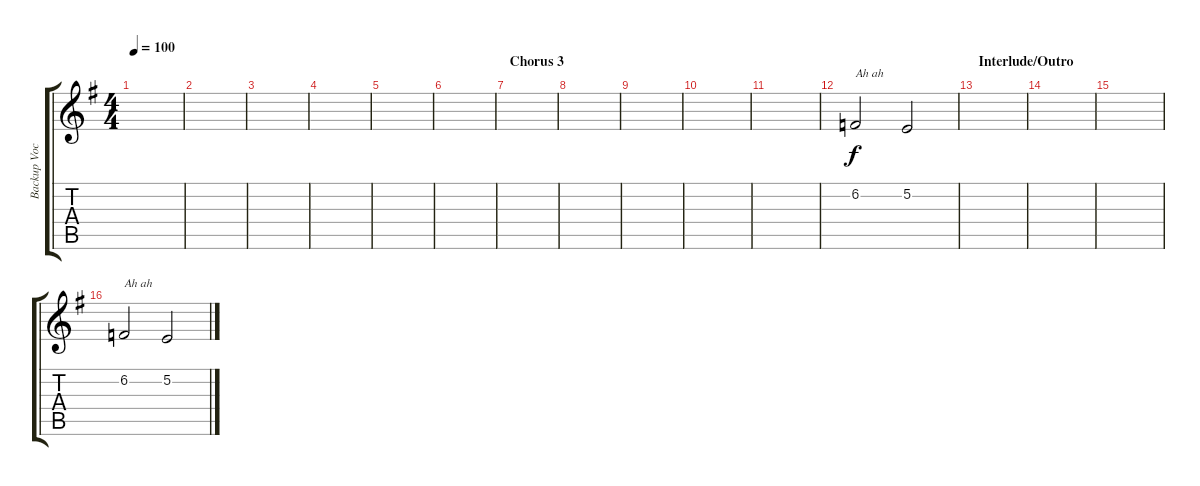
\track ("Backup Vocals" "Backup Voc") {instrument lead6voice}
\staff {score tabs}
\tuning (E4 B3 G3 D3 A2 E2) {hide}
\ts (4 4)
\tempo 100
\clef g2
\ks g
|
|
|
|
|
|
\section ("" "Chorus 3")
|
|
|
|
|
6.2.2{txt "Ah ah"} 5.2.2 |
\section ("" "Interlude/Outro")
|
|
|
6.2.2{txt "Ah ah"} 5.2.2
